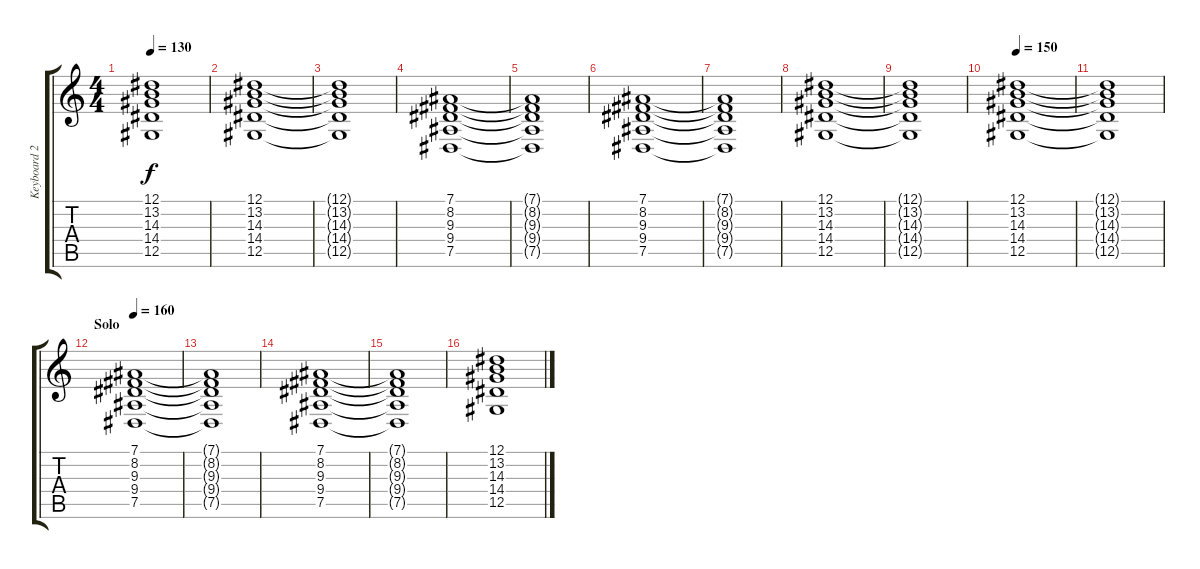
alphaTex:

\track ("Keyboard 2" "Keyboard 2") {instrument stringensemble2}
\staff {score tabs}
\tuning (Eb4 Bb3 Gb3 Db3 Ab2 Eb2) {hide}
\ts (4 4)
\tempo 130
\clef g2
\ks c
(12.1{t} 13.2{t} 14.3{t} 14.4{t} 12.5{t}).1{dy f} |
(12.1 13.2 14.3 14.4 12.5).1 |
(12.1{t} 13.2{t} 14.3{t} 14.4{t} 12.5{t}).1 |
(7.1 8.2 9.3 9.4 7.5).1 |
(7.1{t} 8.2{t} 9.3{t} 9.4{t} 7.5{t}).1 |
(7.1 8.2 9.3 9.4 7.5).1 |
(7.1{t} 8.2{t} 9.3{t} 9.4{t} 7.5{t}).1 |
(12.1 13.2 14.3 14.4 12.5).1 |
(12.1{t} 13.2{t} 14.3{t} 14.4{t} 12.5{t}).1 |
\tempo 150
(12.1 13.2 14.3 14.4 12.5).1 |
(12.1{t} 13.2{t} 14.3{t} 14.4{t} 12.5{t}).1 |
\section ("" "Solo")
\tempo 160
(7.1 8.2 9.3 9.4 7.5).1 |
(7.1{t} 8.2{t} 9.3{t} 9.4{t} 7.5{t}).1 |
(7.1 8.2 9.3 9.4 7.5).1 |
(7.1{t} 8.2{t} 9.3{t} 9.4{t} 7.5{t}).1 |
(12.1 13.2 14.3 14.4 12.5).1
